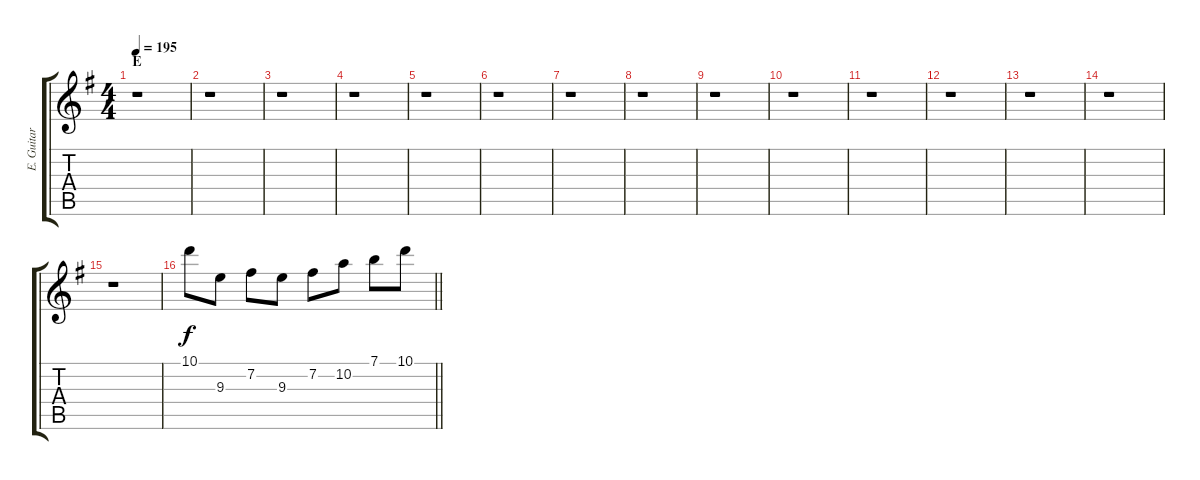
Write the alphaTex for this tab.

\track ("E. Guitar III" "E. Guitar ") {instrument overdrivenguitar}
\staff {score tabs}
\tuning (E4 B3 G3 D3 A2 E2) {hide}
\ts (4 4)
\section ("" "E")
\tempo 195
\clef g2
\ks g
r.1{dy f} |
r.1 |
r.1 |
r.1 |
r.1 |
r.1 |
r.1 |
r.1 |
r.1 |
r.1 |
r.1 |
r.1 |
r.1 |
r.1 |
r.1 |
\barLineRight lightlight
10.1.8 9.3.8 7.2.8 9.3.8 7.2.8 10.2.8 7.1.8 10.1.8
